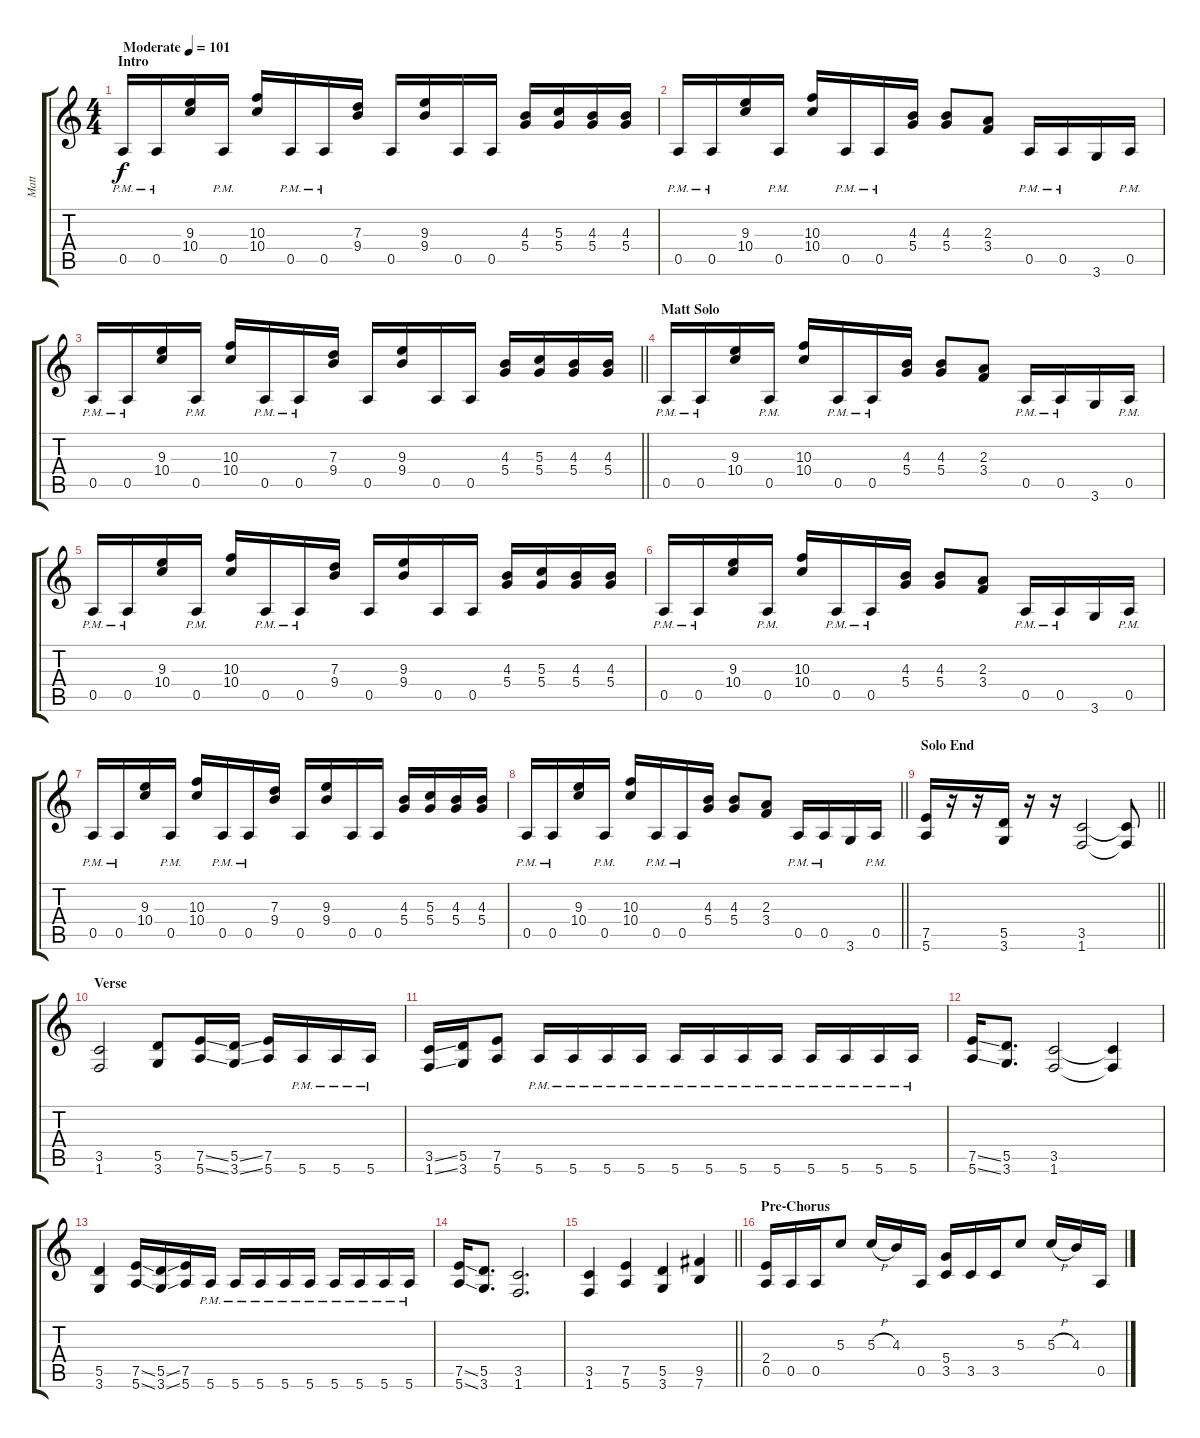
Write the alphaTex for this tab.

\track ("Matt" "Matt") {instrument overdrivenguitar}
\staff {score tabs}
\tuning (E4 B3 G3 D3 A2 E2) {hide}
\ts (4 4)
\section ("" "Intro")
\tempo (101 "Moderate")
\clef g2
\ks c
0.5{pm}.16{dy f instrument overdrivenguitar} 0.5{pm}.16 (9.3 10.4).16 0.5{pm}.16 (10.3 10.4).16 0.5{pm}.16 0.5{pm}.16 (7.3 9.4).16 0.5.16 (9.3 9.4).16 0.5.16 0.5.16 (4.3 5.4).16 (5.3 5.4).16 (4.3 5.4).16 (4.3 5.4).16 |
0.5{pm}.16 0.5{pm}.16 (9.3 10.4).16 0.5{pm}.16 (10.3 10.4).16 0.5{pm}.16 0.5{pm}.16 (4.3 5.4).16 (4.3 5.4).8 (2.3 3.4).8 0.5{pm}.16 0.5{pm}.16 3.6.16 0.5{pm}.16 |
\barLineRight lightlight
0.5{pm}.16 0.5{pm}.16 (9.3 10.4).16 0.5{pm}.16 (10.3 10.4).16 0.5{pm}.16 0.5{pm}.16 (7.3 9.4).16 0.5.16 (9.3 9.4).16 0.5.16 0.5.16 (4.3 5.4).16 (5.3 5.4).16 (4.3 5.4).16 (4.3 5.4).16 |
\section ("" "Matt Solo")
0.5{pm}.16 0.5{pm}.16 (9.3 10.4).16 0.5{pm}.16 (10.3 10.4).16 0.5{pm}.16 0.5{pm}.16 (4.3 5.4).16 (4.3 5.4).8 (2.3 3.4).8 0.5{pm}.16 0.5{pm}.16 3.6.16 0.5{pm}.16 |
0.5{pm}.16 0.5{pm}.16 (9.3 10.4).16 0.5{pm}.16 (10.3 10.4).16 0.5{pm}.16 0.5{pm}.16 (7.3 9.4).16 0.5.16 (9.3 9.4).16 0.5.16 0.5.16 (4.3 5.4).16 (5.3 5.4).16 (4.3 5.4).16 (4.3 5.4).16 |
0.5{pm}.16 0.5{pm}.16 (9.3 10.4).16 0.5{pm}.16 (10.3 10.4).16 0.5{pm}.16 0.5{pm}.16 (4.3 5.4).16 (4.3 5.4).8 (2.3 3.4).8 0.5{pm}.16 0.5{pm}.16 3.6.16 0.5{pm}.16 |
0.5{pm}.16 0.5{pm}.16 (9.3 10.4).16 0.5{pm}.16 (10.3 10.4).16 0.5{pm}.16 0.5{pm}.16 (7.3 9.4).16 0.5.16 (9.3 9.4).16 0.5.16 0.5.16 (4.3 5.4).16 (5.3 5.4).16 (4.3 5.4).16 (4.3 5.4).16 |
\barLineRight lightlight
0.5{pm}.16 0.5{pm}.16 (9.3 10.4).16 0.5{pm}.16 (10.3 10.4).16 0.5{pm}.16 0.5{pm}.16 (4.3 5.4).16 (4.3 5.4).8 (2.3 3.4).8 0.5{pm}.16 0.5{pm}.16 3.6.16 0.5{pm}.16 |
\section ("" "Solo End")
\barLineRight lightlight
(7.5 5.6).16 r.16 r.16 (5.5 3.6).16 r.16 r.16 (3.5 1.6).2 (3.5{t} 1.6{t}).8 |
\section ("" "Verse")
(3.5 1.6).2 (5.5 3.6).8 (7.5{ss} 5.6{ss}).16 (5.5{ss} 3.6{ss}).16 (7.5 5.6).16 5.6{pm}.16 5.6{pm}.16 5.6{pm}.16 |
(3.5{ss} 1.6{ss}).16 (5.5 3.6).16 (7.5 5.6).8 5.6{pm}.16 5.6{pm}.16 5.6{pm}.16 5.6{pm}.16 5.6{pm}.16 5.6{pm}.16 5.6{pm}.16 5.6{pm}.16 5.6{pm}.16 5.6{pm}.16 5.6{pm}.16 5.6{pm}.16 |
(7.5{ss} 5.6{ss}).16 (5.5 3.6).8{d} (3.5 1.6).2 (3.5{t} 1.6{t}).4 |
(5.5 3.6).4 (7.5{ss} 5.6{ss}).16 (5.5{ss} 3.6{ss}).16 (7.5 5.6).16 5.6{pm}.16 5.6{pm}.16 5.6{pm}.16 5.6{pm}.16 5.6{pm}.16 5.6{pm}.16 5.6{pm}.16 5.6{pm}.16 5.6{pm}.16 |
(7.5{ss} 5.6{ss}).16 (5.5 3.6).8{d} (3.5 1.6).2{d} |
\barLineRight lightlight
(3.5 1.6).4 (7.5 5.6).4 (5.5 3.6).4 (9.5 7.6).4 |
\section ("" "Pre-Chorus")
(2.4 0.5).16 0.5.16 0.5.16 5.3.8 5.3{h}.16 4.3.16 0.5.16 (5.4 3.5).16 3.5.16 3.5.16 5.3.8 5.3{h}.16 4.3.16 0.5.16
